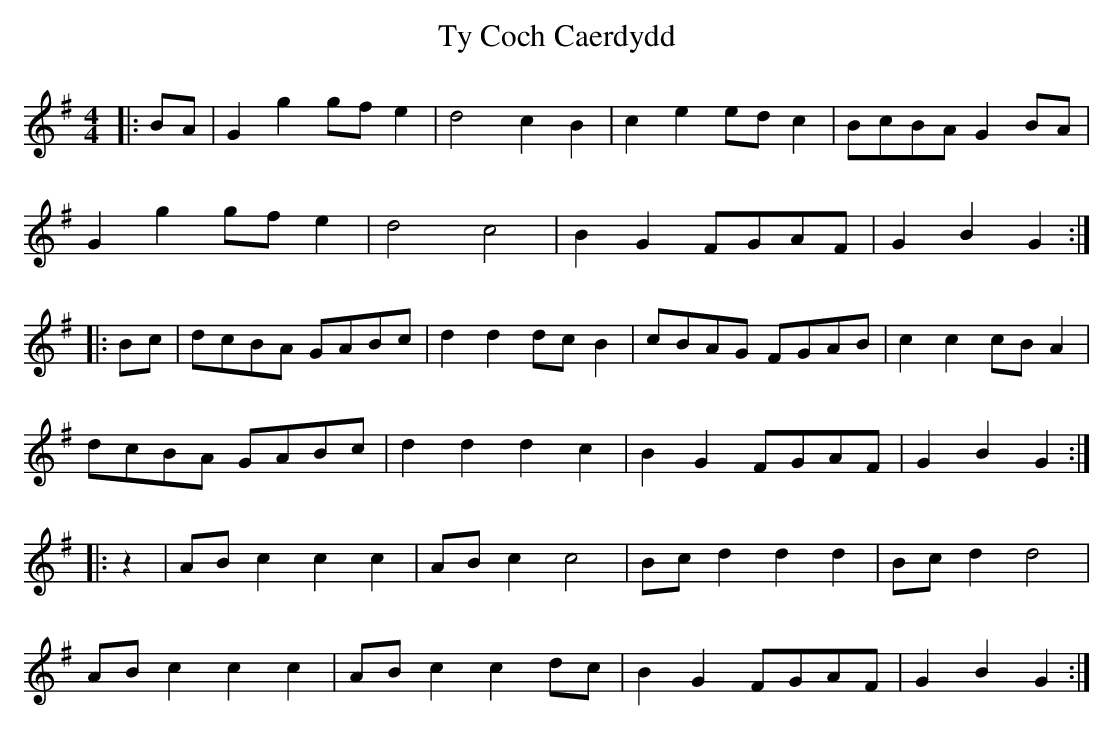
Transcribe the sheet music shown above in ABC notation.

X:1
T: Ty Coch Caerdydd
M: 4/4
L: 1/8
K: Gmaj
|:BA|G2 g2 gf e2|d4 c2 B2|c2 e2 ed c2|BcBA G2 BA|
G2 g2 gf e2|d4 c4|B2 G2 FGAF|G2 B2 G2:|
|:Bc|dcBA GABc|d2 d2 dcB2|cBAG FGAB|c2 c2 cBA2|
dcBA GABc|d2 d2 d2 c2 |B2 G2 FGAF|G2 B2 G2:|
|:z2|AB c2 c2 c2|AB c2 c4|Bc d2 d2 d2|Bc d2 d4|
AB c2 c2 c2|AB c2 c2 dc|B2 G2 FGAF|G2 B2 G2:|
